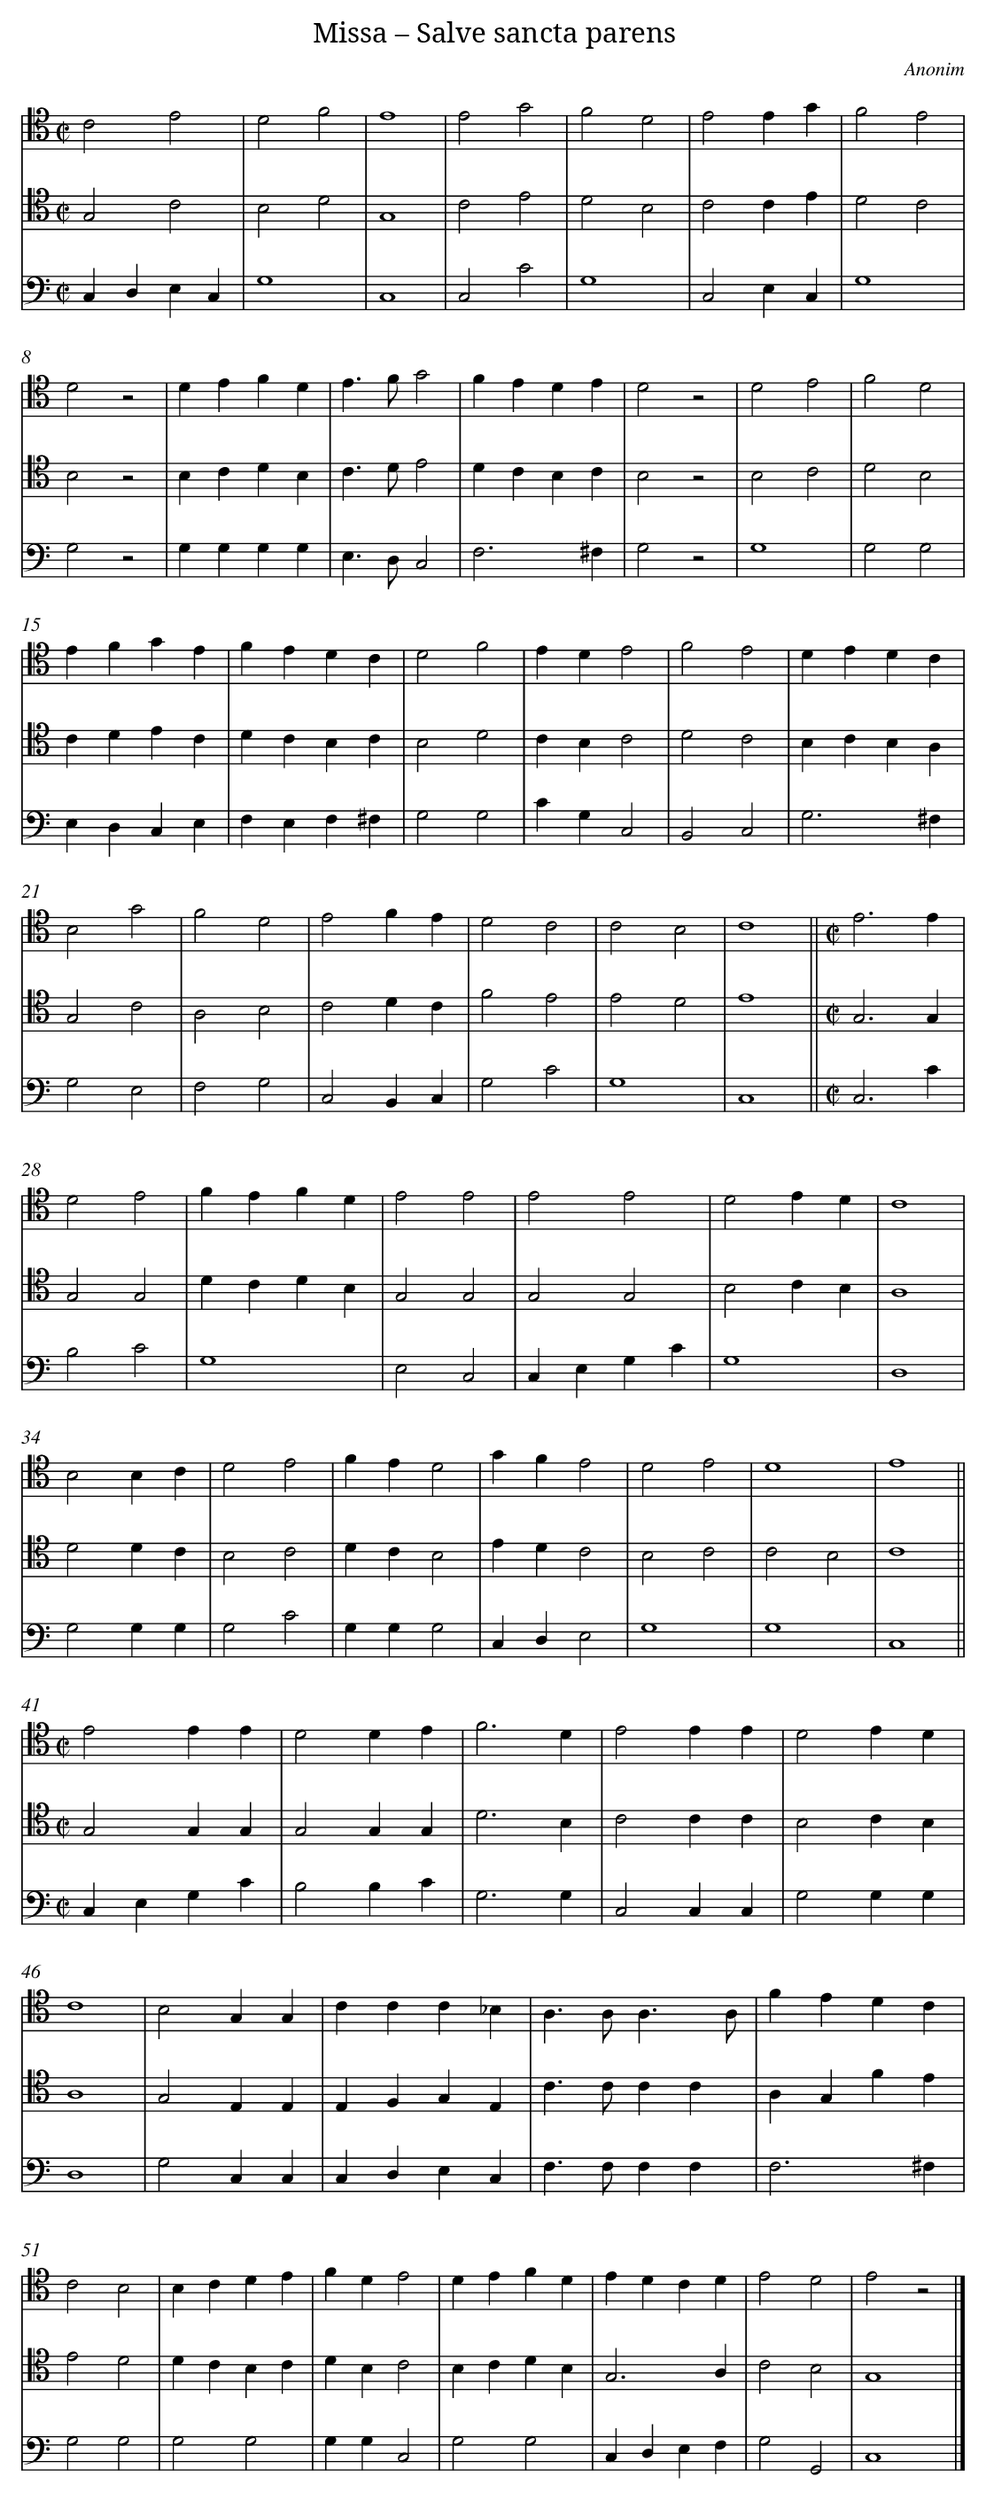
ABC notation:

X:1
T: Missa – Salve sancta parens
C: Anonim
L: 1/4
M: C|
V: 1 clef=tenor
V: 2 clef=tenor
V: 3 clef=bass
K: C
[V:1] C2E2 |
[V:2] G,2C2 |
[V:3] C,D,E,C, |
[V:1] D2F2 |
[V:2] B,2D2 |
[V:3] G,4 |
[V:1] E4 |
[V:2] G,4 |
[V:3] C,4 |
[V:1] E2G2 |
[V:2] C2E2 |
[V:3] C,2C2 |
[V:1] F2D2 |
[V:2] D2B,2 |
[V:3] G,4 |
[V:1] E2EG |
[V:2] C2CE |
[V:3] C,2E,C, |
[V:1] F2E2 |
[V:2] D2C2 |
[V:3] G,4 |
[V:1] D2z2 |
[V:2] B,2z2 |
[V:3] G,2z2 |
[V:1] DEFD |
[V:2] B,CDB, |
[V:3] G,G,G,G, |
[V:1] E>FG2 |
[V:2] C>DE2 |
[V:3] E,>D,C,2 |
[V:1] FEDE |
[V:2] DCB,C |
[V:3] F,3^F, |
[V:1] D2z2 |
[V:2] B,2z2 |
[V:3] G,2z2 |
[V:1] D2E2 |
[V:2] B,2C2 |
[V:3] G,4 |
[V:1] F2D2 |
[V:2] D2B,2 |
[V:3] G,2G,2 |
[V:1] EFGE |
[V:2] CDEC |
[V:3] E,D,C,E, |
[V:1] FEDC |
[V:2] DCB,C |
[V:3] F,E,F,^F, |
[V:1] D2F2 |
[V:2] B,2D2 |
[V:3] G,2G,2 |
[V:1] EDE2 |
[V:2] CB,C2 |
[V:3] CG,C,2 |
[V:1] F2E2 |
[V:2] D2C2 |
[V:3] B,,2C,2 |
[V:1] DEDC |
[V:2] B,CB,A, |
[V:3] G,3^F, |
[V:1] B,2G2 |
[V:2] G,2C2 |
[V:3] G,2E,2 |
[V:1] F2D2 |
[V:2] A,2B,2 |
[V:3] F,2G,2 |
[V:1] E2FE |
[V:2] C2DC |
[V:3] C,2B,,C, |
[V:1] D2C2 |
[V:2] F2E2 |
[V:3] G,2C2 |
[V:1] C2B,2 |
[V:2] E2D2 |
[V:3] G,4 |
[V:1] C4 ||
[V:2] E4 ||
[V:3] C,4 ||
[V:1] [M:C|]E3E |
[V:2] [M:C|]G,3G, |
[V:3] [M:C|]C,3C |
[V:1] D2E2 |
[V:2] G,2G,2 |
[V:3] B,2C2 |
[V:1] FEFD |
[V:2] DCDB, |
[V:3] G,4 |
[V:1] E2E2 |
[V:2] G,2G,2 |
[V:3] E,2C,2 |
[V:1] E2E2 |
[V:2] G,2G,2 |
[V:3] C,E,G,C |
[V:1] D2ED |
[V:2] B,2CB, |
[V:3] G,4 |
[V:1] C4 |
[V:2] A,4 |
[V:3] D,4 |
[V:1] B,2 [|]
[V:2] D2 [|]
[V:3] G,2 [|]
[V:1] B,C [I:setbarnb 35]|
[V:2] DC |
[V:3] G,G, |
[V:1] D2E2 |
[V:2] B,2C2 |
[V:3] G,2C2 |
[V:1] FED2 |
[V:2] DCB,2 |
[V:3] G,G,G,2 |
[V:1] GFE2 |
[V:2] EDC2 |
[V:3] C,D,E,2 |
[V:1] D2E2 |
[V:2] B,2C2 |
[V:3] G,4 |
[V:1] D4 |
[V:2] C2B,2 |
[V:3] G,4 |
[V:1] E4 ||
[V:2] C4 ||
[V:3] C,4 ||
[V:1] [M:C|]E2EE |
[V:2] [M:C|]G,2G,G, |
[V:3] [M:C|]C,E,G,C |
[V:1] D2DE |
[V:2] G,2G,G, |
[V:3] B,2B,C |
[V:1] F3D |
[V:2] D3B, |
[V:3] G,3G, |
[V:1] E2EE |
[V:2] C2CC |
[V:3] C,2C,C, |
[V:1] D2ED |
[V:2] B,2CB, |
[V:3] G,2G,G, |
[V:1] C4 |
[V:2] A,4 |
[V:3] D,4 |
[V:1] B,2G,G, |
[V:2] G,2E,E, |
[V:3] G,2C,C, |
[V:1] CCC_B, |
[V:2] E,F,G,E, |
[V:3] C,D,E,C, |
[V:1] A,>A,A,3/A,/ |
[V:2] C>CCC |
[V:3] F,>F,F,F, |
[V:1] FEDC |
[V:2] A,G,FE |
[V:3] F,3^F, |
[V:1] C2B,2 |
[V:2] E2D2 |
[V:3] G,2G,2 |
[V:1] B,CDE |
[V:2] DCB,C |
[V:3] G,2G,2 |
[V:1] FDE2 |
[V:2] DB,C2 |
[V:3] G,G,C,2 |
[V:1] DEFD |
[V:2] B,CDB, |
[V:3] G,2G,2 |
[V:1] EDCD |
[V:2] G,3A, |
[V:3] C,D,E,F, |
[V:1] E2D2 |
[V:2] C2B,2 |
[V:3] G,2G,,2 |
[V:1] E2z2 |]
[V:2] G,4 |]
[V:3] C,4 |]
